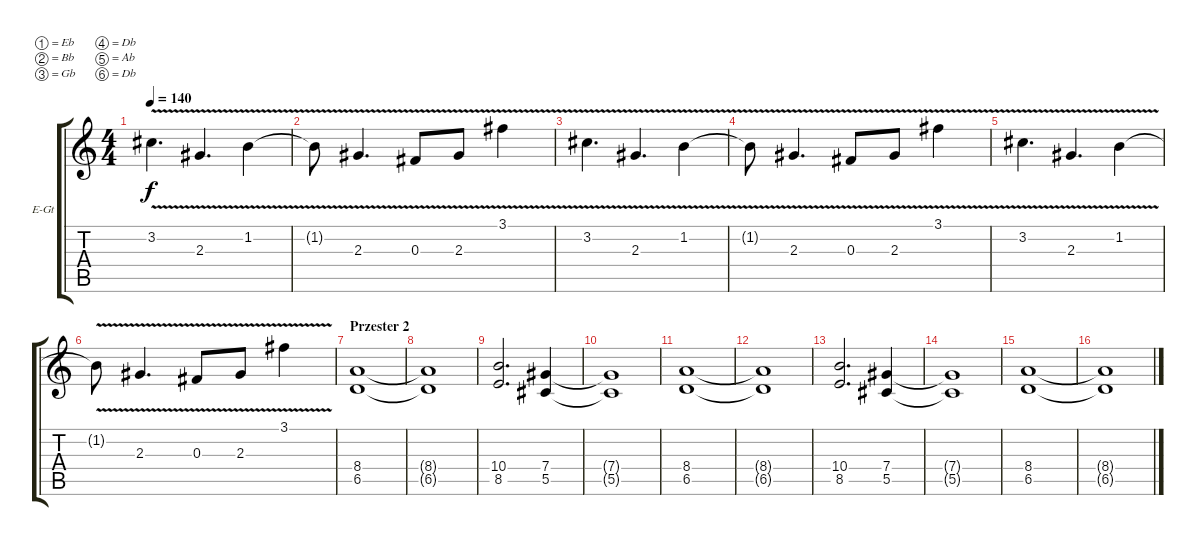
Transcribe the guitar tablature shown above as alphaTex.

\bracketExtendMode groupsimilarinstruments
\firstSystemTrackNameOrientation horizontal
\otherSystemsTrackNameOrientation horizontal
\track ("Gitara 2" "E-Gt") {instrument distortionguitar}
\staff {score tabs}
\tuning (Eb4 Bb3 Gb3 Db3 Ab2 Db2)
\ts (4 4)
\tempo 140
\clef g2
\ks c
3.2{v}.4{d dy f} 2.3{v}.4{d} 1.2{v}.4 |
1.2{v t}.8 2.3{v}.4{d} 0.3{v}.8 2.3{v}.8 3.1{v}.4 |
3.2{v}.4{d} 2.3{v}.4{d} 1.2{v}.4 |
1.2{v t}.8 2.3{v}.4{d} 0.3{v}.8 2.3{v}.8 3.1{v}.4 |
3.2{v}.4{d} 2.3{v}.4{d} 1.2{v}.4 |
1.2{v t}.8 2.3{v}.4{d} 0.3{v}.8 2.3{v}.8 3.1{v}.4 |
\section ("" "Przester 2")
(8.4 6.5).1 |
(8.4{t} 6.5{t}).1 |
(10.4 8.5).2{d} (7.4 5.5).4 |
(7.4{t} 5.5{t}).1 |
(8.4 6.5).1 |
(8.4{t} 6.5{t}).1 |
(10.4 8.5).2{d} (7.4 5.5).4 |
(7.4{t} 5.5{t}).1 |
(8.4 6.5).1 |
(8.4{t} 6.5{t}).1
